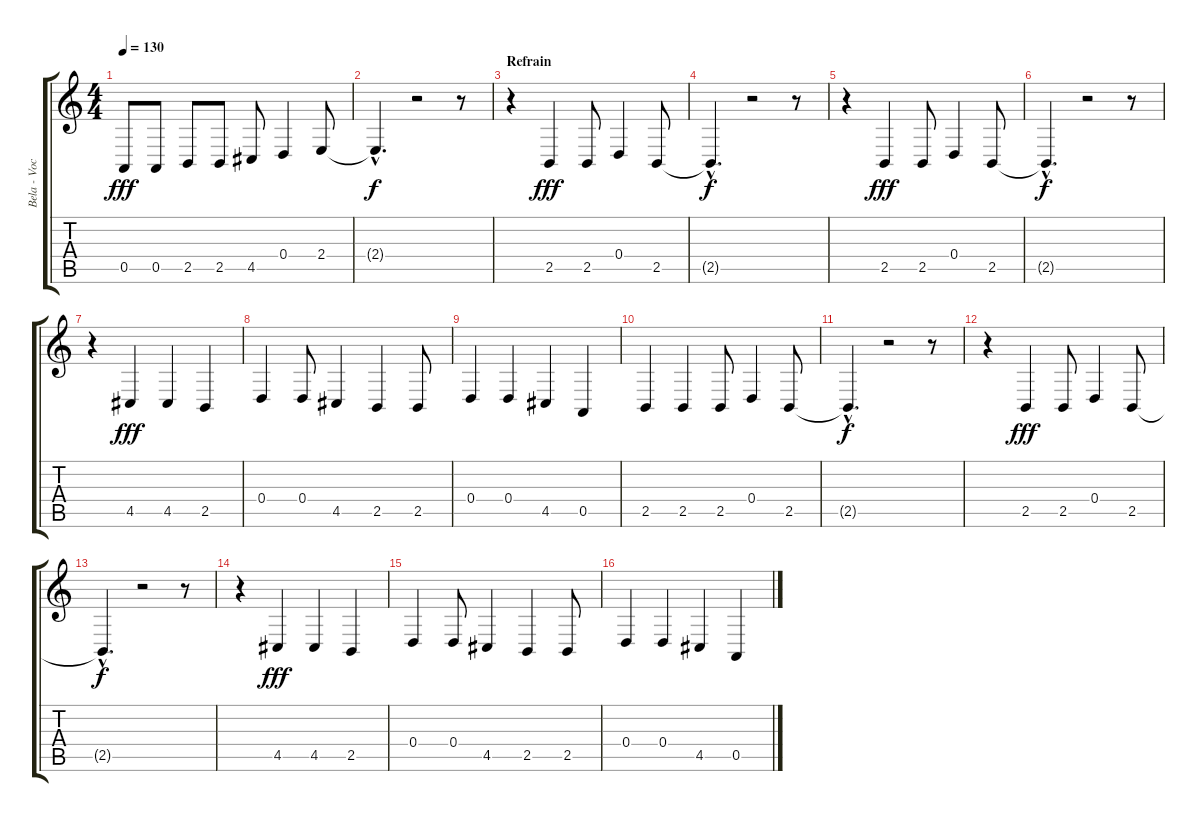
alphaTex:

\track ("Bela - Vocals" "Bela - Voc") {instrument tenorsax}
\staff {score tabs}
\tuning (E4 B3 G3 D3 A2 E2) {hide}
\ts (4 4)
\tempo 130
\clef g2
\ks c
0.5.8{dy fff} 0.5.8 2.5.8 2.5.8 4.5.8 0.4.4 2.4.8 |
2.4{hac t}.4{d dy f} r.2 r.8 |
\section ("" "Refrain")
r.4 2.5.4{dy fff} 2.5.8 0.4.4 2.5.8 |
2.5{hac t}.4{d dy f} r.2 r.8 |
r.4 2.5.4{dy fff} 2.5.8 0.4.4 2.5.8 |
2.5{hac t}.4{d dy f} r.2 r.8 |
r.4 4.5.4{dy fff} 4.5.4 2.5.4 |
0.4.4 0.4.8 4.5.4 2.5.4 2.5.8 |
0.4.4 0.4.4 4.5.4 0.5.4 |
2.5.4 2.5.4 2.5.8 0.4.4 2.5.8 |
2.5{hac t}.4{d dy f} r.2 r.8 |
r.4 2.5.4{dy fff} 2.5.8 0.4.4 2.5.8 |
2.5{hac t}.4{d dy f} r.2 r.8 |
r.4 4.5.4{dy fff} 4.5.4 2.5.4 |
0.4.4 0.4.8 4.5.4 2.5.4 2.5.8 |
0.4.4 0.4.4 4.5.4 0.5.4
